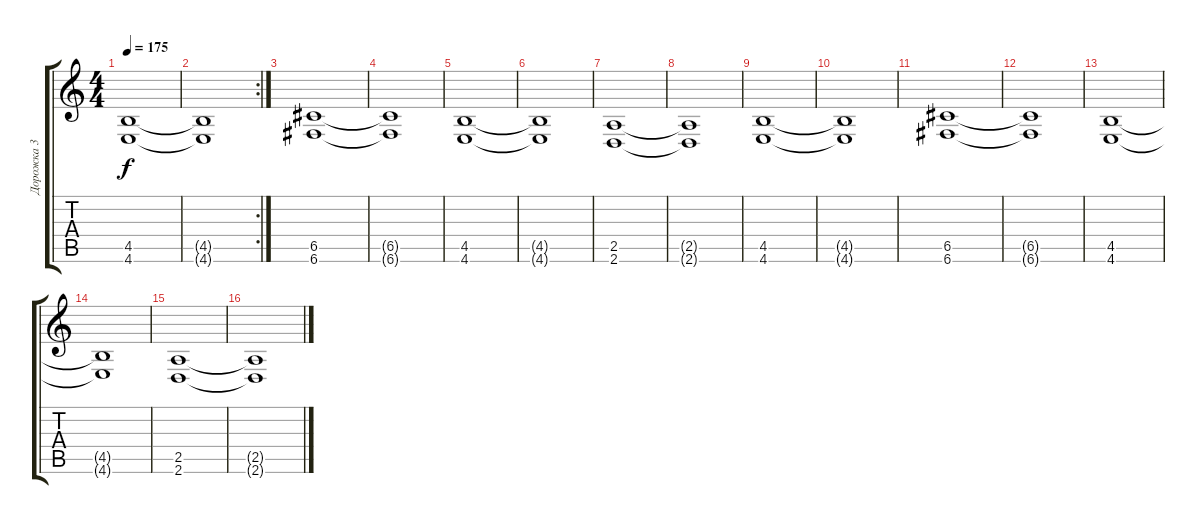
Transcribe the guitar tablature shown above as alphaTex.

\track ("Дорожка 3" "Дорожка 3") {instrument distortionguitar}
\staff {score tabs}
\tuning (D4 A3 F3 C3 G2 C2) {hide}
\ts (4 4)
\tempo 175
\clef g2
\ks c
(4.5 4.6).1{dy f} |
\rc 2
(4.5{t} 4.6{t}).1 |
(6.5 6.6).1 |
(6.5{t} 6.6{t}).1 |
(4.5 4.6).1 |
(4.5{t} 4.6{t}).1 |
(2.5 2.6).1 |
(2.5{t} 2.6{t}).1 |
(4.5 4.6).1 |
(4.5{t} 4.6{t}).1 |
(6.5 6.6).1 |
(6.5{t} 6.6{t}).1 |
(4.5 4.6).1 |
(4.5{t} 4.6{t}).1 |
(2.5 2.6).1 |
(2.5{t} 2.6{t}).1
